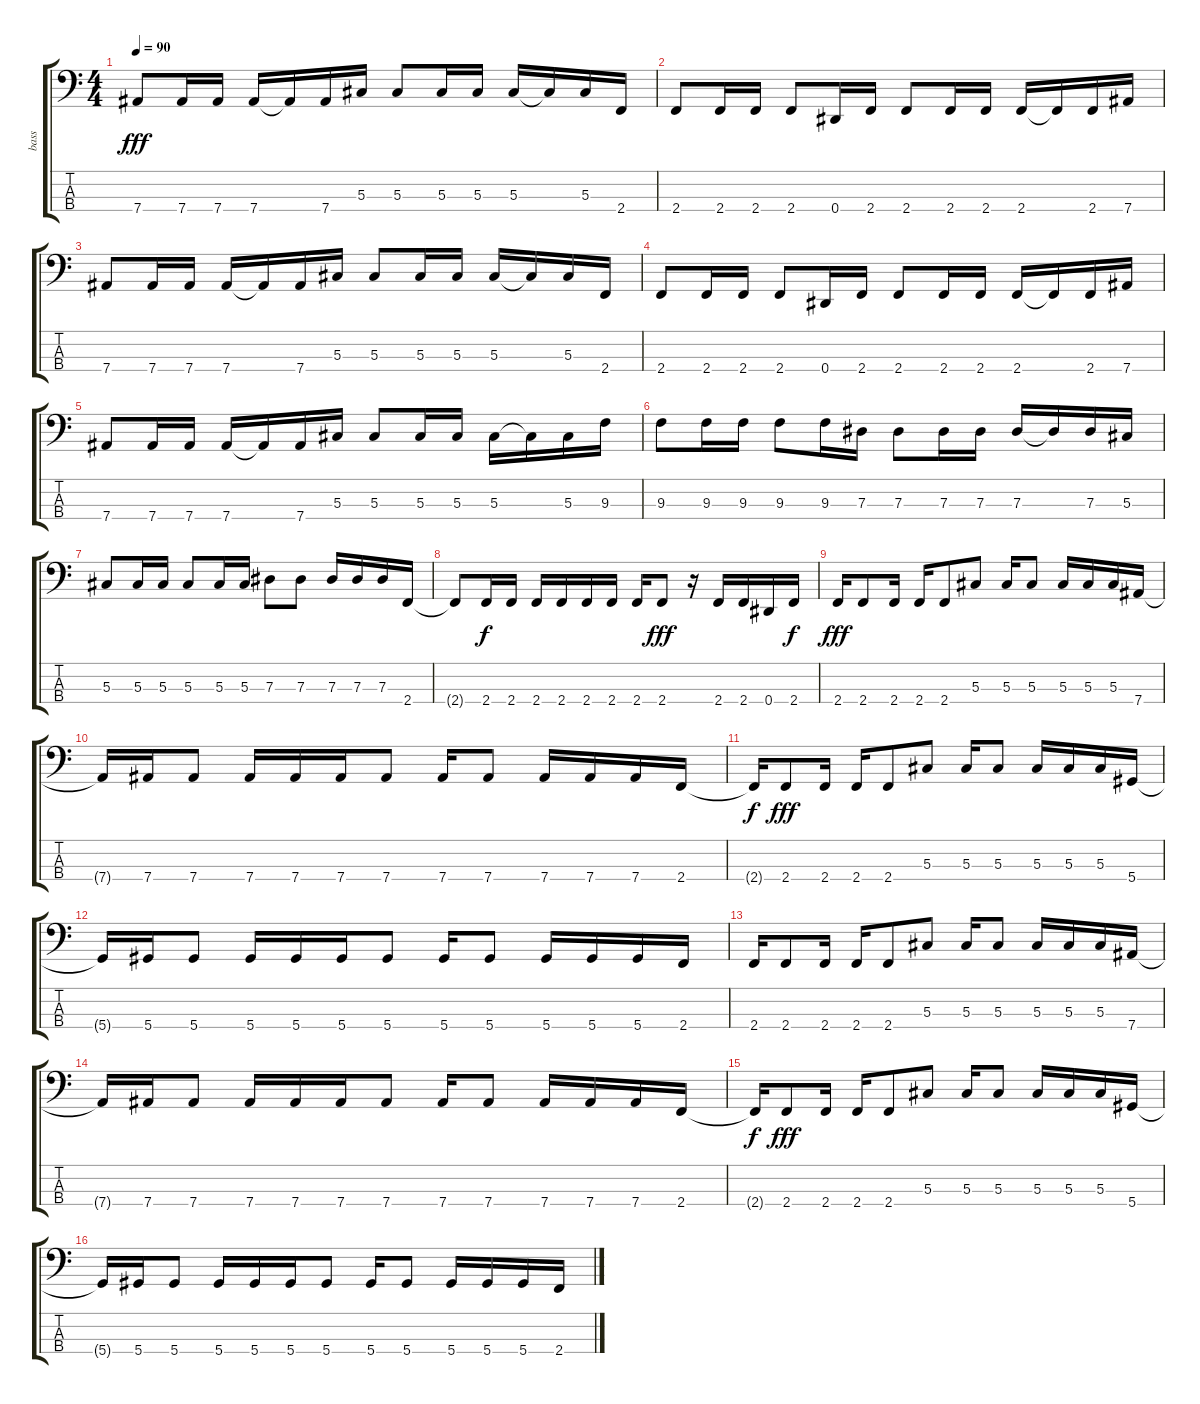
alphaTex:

\track ("bass" "bass") {instrument electricbasspick}
\staff {score tabs}
\tuning (Gb2 Db2 Ab1 Eb1) {hide}
\ts (4 4)
\tempo 90
\clef f4
\ks c
7.4.8{dy fff} 7.4.16 7.4.16 7.4.16 7.4{t}.16 7.4.16 5.3.16 5.3.8 5.3.16 5.3.16 5.3.16 5.3{t}.16 5.3.16 2.4.16 |
2.4.8 2.4.16 2.4.16 2.4.8 0.4.16 2.4.16 2.4.8 2.4.16 2.4.16 2.4.16 2.4{t}.16 2.4.16 7.4.16 |
7.4.8 7.4.16 7.4.16 7.4.16 7.4{t}.16 7.4.16 5.3.16 5.3.8 5.3.16 5.3.16 5.3.16 5.3{t}.16 5.3.16 2.4.16 |
2.4.8 2.4.16 2.4.16 2.4.8 0.4.16 2.4.16 2.4.8 2.4.16 2.4.16 2.4.16 2.4{t}.16 2.4.16 7.4.16 |
7.4.8 7.4.16 7.4.16 7.4.16 7.4{t}.16 7.4.16 5.3.16 5.3.8 5.3.16 5.3.16 5.3.16 5.3{t}.16 5.3.16 9.3.16 |
9.3.8 9.3.16 9.3.16 9.3.8 9.3.16 7.3.16 7.3.8 7.3.16 7.3.16 7.3.16 7.3{t}.16 7.3.16 5.3.16 |
5.3.8 5.3.16 5.3.16 5.3.8 5.3.16 5.3.16 7.3.8 7.3.8 7.3.16 7.3.16 7.3.16 2.4.16 |
2.4{t}.8 2.4.16{dy f} 2.4.16 2.4.16 2.4.16 2.4.16 2.4.16 2.4.16 2.4.8{dy fff} r.16 2.4.16 2.4.16 0.4.16 2.4.16{dy f} |
2.4.16{dy fff} 2.4.8 2.4.16 2.4.16 2.4.8 5.3.8 5.3.16 5.3.8 5.3.16 5.3.16 5.3.16 7.4.16 |
7.4{t}.16 7.4.16 7.4.8 7.4.16 7.4.16 7.4.16 7.4.8 7.4.16 7.4.8 7.4.16 7.4.16 7.4.16 2.4.16 |
2.4{t}.16{dy f} 2.4.8{dy fff} 2.4.16 2.4.16 2.4.8 5.3.8 5.3.16 5.3.8 5.3.16 5.3.16 5.3.16 5.4.16 |
5.4{t}.16 5.4.16 5.4.8 5.4.16 5.4.16 5.4.16 5.4.8 5.4.16 5.4.8 5.4.16 5.4.16 5.4.16 2.4.16 |
2.4.16 2.4.8 2.4.16 2.4.16 2.4.8 5.3.8 5.3.16 5.3.8 5.3.16 5.3.16 5.3.16 7.4.16 |
7.4{t}.16 7.4.16 7.4.8 7.4.16 7.4.16 7.4.16 7.4.8 7.4.16 7.4.8 7.4.16 7.4.16 7.4.16 2.4.16 |
2.4{t}.16{dy f} 2.4.8{dy fff} 2.4.16 2.4.16 2.4.8 5.3.8 5.3.16 5.3.8 5.3.16 5.3.16 5.3.16 5.4.16 |
5.4{t}.16 5.4.16 5.4.8 5.4.16 5.4.16 5.4.16 5.4.8 5.4.16 5.4.8 5.4.16 5.4.16 5.4.16 2.4.16
